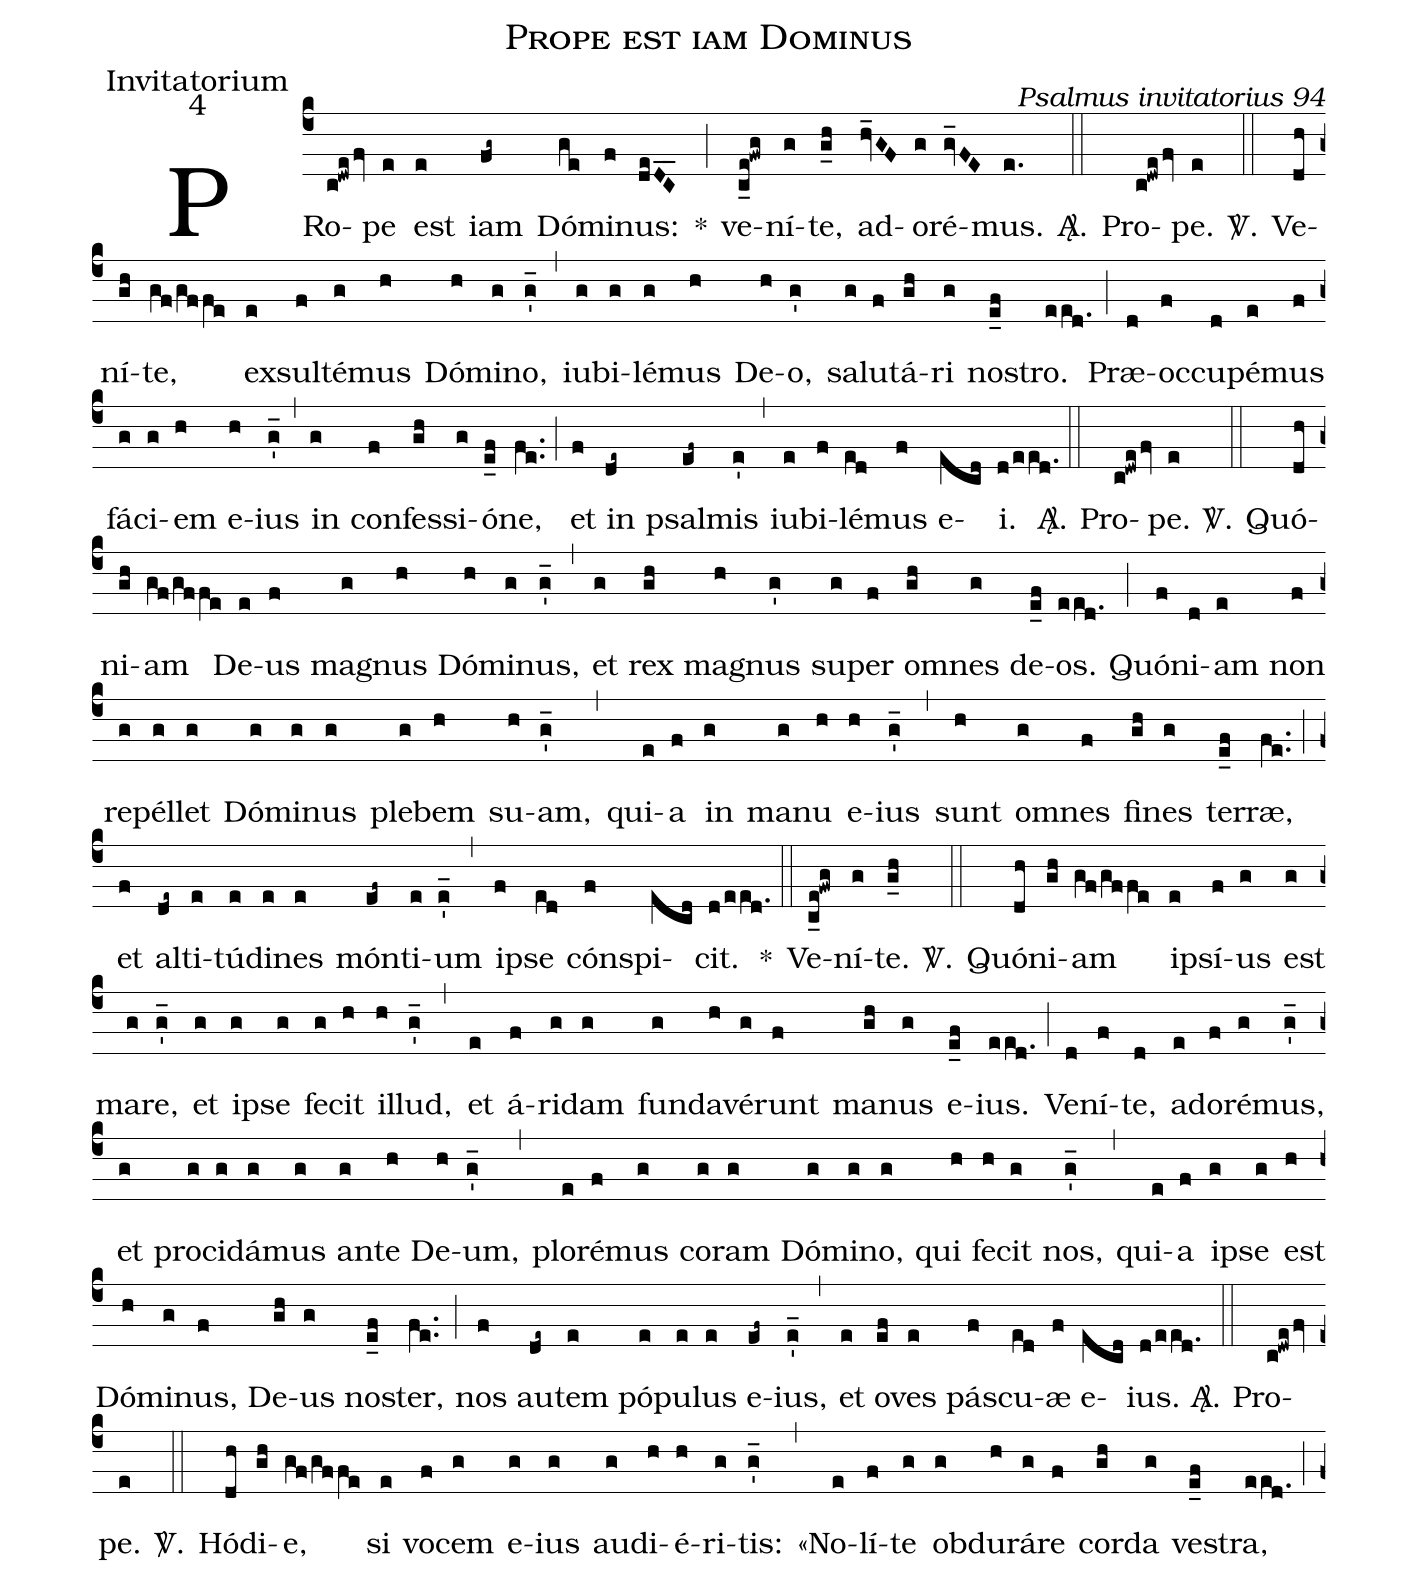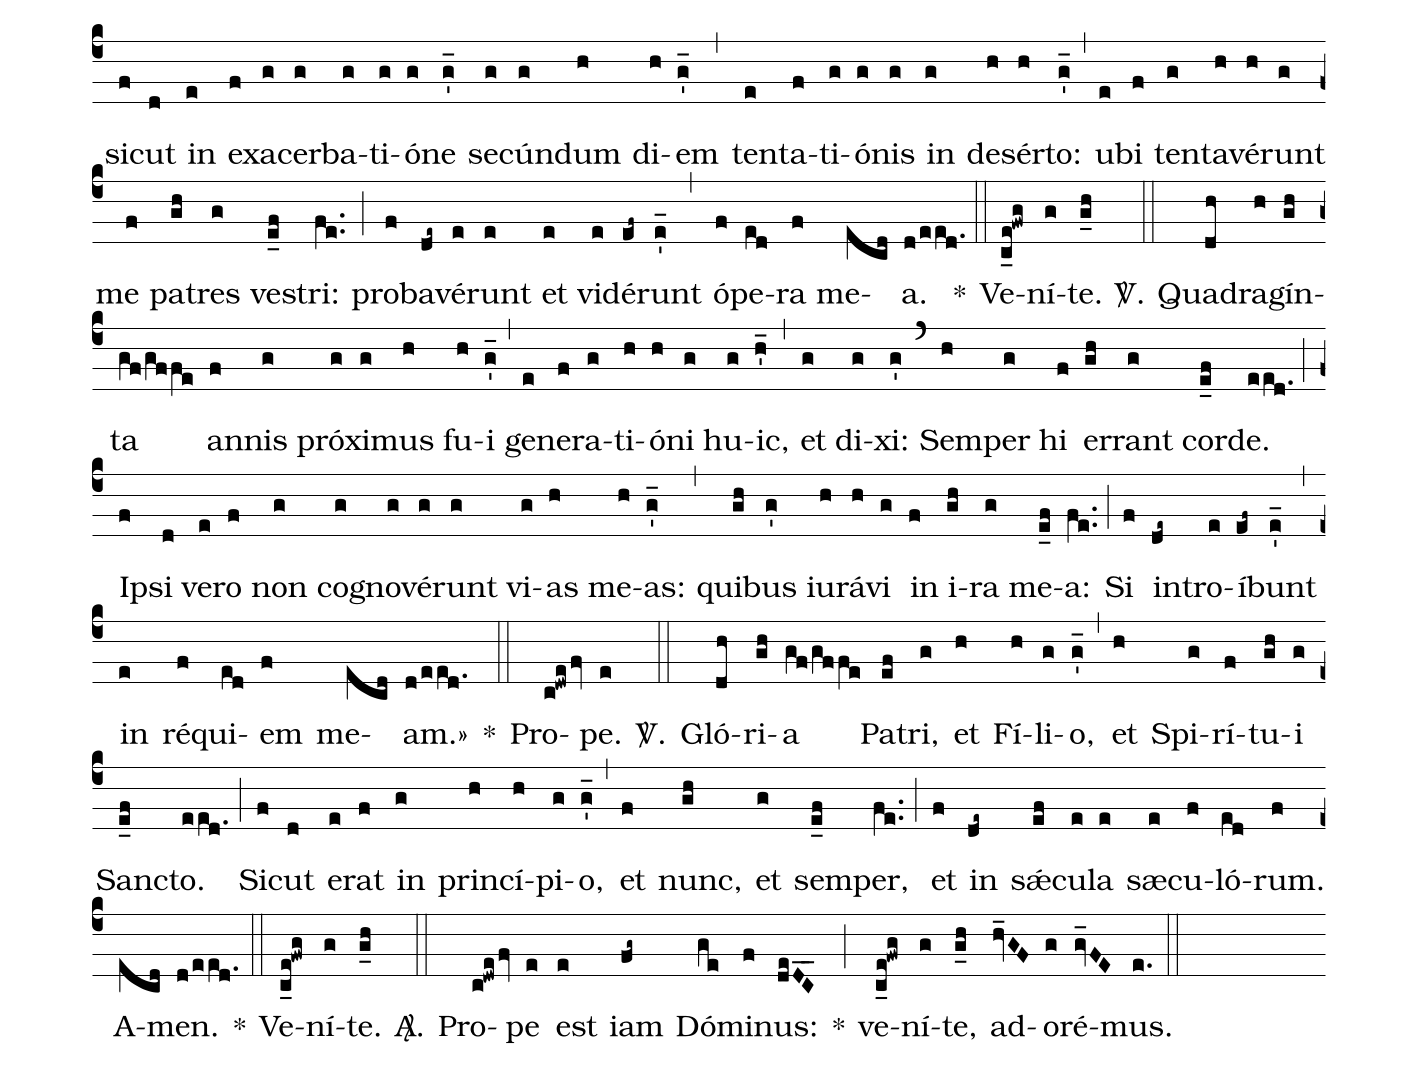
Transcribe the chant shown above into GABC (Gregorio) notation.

name:Prope est iam Dominus;
office-part:Invitatorium;
mode:4;
commentary:Psalmus invitatorius 94;
%%
(c4)
PRo(c!dwefv)pe(e) est(e) iam(fg~) Dó(ge)mi(f)nus:(deDC__) *(;)
ve(c_e!fwg)ní(g)te,(g_h) ad(hv_GF)o(g)ré(gv_FE)mus.(e.) <sp>A/</sp>.(::)

Pro(c!dwefv)pe.(e) <sp>V/</sp>.(::)

Ve(dh)ní(gh)te,(gf/gf/fe) ex(e)sul(f)té(g)mus(h) Dó(h)mi(g)no,(g_') (,)
iu(g)bi(g)lé(g)mus(h) De(h)o,(g') sa(g)lu(f)tá(gh)ri(g) no(e_f)stro.(eed.) (;)
Præ(d)oc(f)cu(d)pé(e)mus(f) fá(g)ci(g)em(h) e(h)ius(g_') (,)
in(g) con(f)fes(gh)si(g)ó(e_f)ne,(fe..) (;)
et(f) in(de~) psal(ef~)mis(e') (,)
iu(e)bi(f)lé(ed)mus(f) e(ecd)i.(d/eed.) <sp>A/</sp>.(::)

Pro(c!dwefv)pe.(e) <sp>V/</sp>.(::)

Quó(dh)ni(gh)am(gf/gf/fe) De(e)us(f) ma(g)gnus(h) Dó(h)mi(g)nus,(g_') (,)
et(g) rex(gh) ma(h)gnus(g') su(g)per(f) om(gh)nes(g) de(e_f)os.(eed.) (;)
Quó(f)ni(d)am(e) non(f) re(g)pél(g)let(g) Dó(g)mi(g)nus(g) ple(g)bem(h) su(h)am,(g_') (,)
qui(e)a(f) in(g) ma(g)nu(h) e(h)ius(g_') (,)
sunt(h) om(g)nes(f) fi(gh)nes(g) ter(e_f)ræ,(fe..) (;)
et(f) al(de~)ti(e)tú(e)di(e)nes(e) món(ef~)ti(e)um(e_') (,)
i(f)pse(ed) cón(f)spi(ecd)cit.(d/eed.) *(::)

Ve(c_e!fwg)ní(g)te.(g_h) <sp>V/</sp>.(::)

Quó(dh)ni(gh)am(gf/gf/fe) i(e)psí(f)us(g) est(g) ma(g)re,(g_') et(g) i(g)pse(g) fe(g)cit(h) il(h)lud,(g_') (,)
et(e) á(f)ri(g)dam(g) fun(g)da(h)vé(g)runt(f) ma(gh)nus(g) e(e_f)ius.(eed.) (;)
Ve(d)ní(f)te,(d) ad(e)o(f)ré(g)mus,(g_') et(g) pro(g)ci(g)dá(g)mus(g) an(g)te(h) De(h)um,(g_') (,)
plo(e)ré(f)mus(g) co(g)ram(g) Dó(g)mi(g)no,(g) qui(h) fe(h)cit(g) nos,(g_') (,)
qui(e)a(f) i(g)pse(g) est(h) Dó(h)mi(g)nus,(f) De(gh)us(g) no(e_f)ster,(fe..) (;)
nos(f) au(de~)tem(e) pó(e)pu(e)lus(e) e(ef~)ius,(e_') (,)
et(e) o(ef)ves(e) pá(f)scu(ed)æ(f) e(ecd)ius.(d/eed.) <sp>A/</sp>.(::)

Pro(c!dwefv)pe.(e) <sp>V/</sp>.(::)

Hó(dh)di(gh)e,(gf/gf/fe) si(e) vo(f)cem(g) e(g)ius(g) au(g)di(h)é(h)ri(g)tis:(g_') (,)
«No(e)lí(f)te(g) ob(g)du(h)rá(g)re(f) cor(gh)da(g) ve(e_f)stra,(eed.) (;)
si(f)cut(d) in(e) ex(f)a(g)cer(g)ba(g)ti(g)ó(g)ne(g_') se(g)cún(g)dum(h) di(h)em(g_') (,)
ten(e)ta(f)ti(g)ó(g)nis(g) in(g) de(h)sér(h)to:(g_') (,)
u(e)bi(f) ten(g)ta(h)vé(h)runt(g) me(f) pa(gh)tres(g) ve(e_f)stri:(fe..) (;)
pro(f)ba(de~)vé(e)runt(e) et(e) vi(e)dé(ef~)runt(e_') (,)
ó(f)pe(ed)ra(f) me(ecd)a.(d/eed.) *(::)

Ve(c_e!fwg)ní(g)te.(g_h) <sp>V/</sp>.(::)

Qua(dh)dra(h)gín(gh)ta(gf/gf/fe) an(f)nis(g) pró(g)xi(g)mus(h) fu(h)i(g_') (,)
ge(e)ne(f)ra(g)ti(h)ó(h)ni(g) hu(g)ic,(h_') (,)
et(g) di(g)xi:(g') (`)
Sem(h)per(g) hi(f) er(gh)rant(g) cor(e_f)de.(eed.) (;)
I(f)psi(d) ve(e)ro(f) non(g) co(g)gno(g)vé(g)runt(g) vi(g)as(h) me(h)as:(g_') (,)
qui(gh)bus(g') iu(h)rá(h)vi(g) in(f) i(gh)ra(g) me(e_f)a:(fe..) (;)
Si(f) in(de~)tro(e)í(ef~)bunt(e_') (,)
in(e) ré(f)qui(ed)em(f) me(ecd)am.»(d/eed.) *(::)

Pro(c!dwefv)pe.(e) <sp>V/</sp>.(::)

Gló(dh)ri(gh)a(gf/gf/fe) Pa(ef)tri,(g) et(h) Fí(h)li(g)o,(g_') (,)
et(h) Spi(g)rí(f)tu(gh)i(g) San(e_f)cto.(eed.) (;)
Si(f)cut(d) e(e)rat(f) in(g) prin(h)cí(h)pi(g)o,(g_') (,)
et(f) nunc,(gh) et(g) sem(e_f)per,(fe..) (;)
et(f) in(de~) s{ǽ}(ef)cu(e)la(e) sæ(e)cu(f)ló(ed)rum.(f) A(ecd)men.(d/eed.) *(::)

Ve(c_e!fwg)ní(g)te.(g_h) <sp>A/</sp>.(::)

Pro(c!dwefv)pe(e) est(e) iam(fg~) Dó(ge)mi(f)nus:(deDC__) *(;)
ve(c_e!fwg)ní(g)te,(g_h) ad(hv_GF)o(g)ré(gv_FE)mus.(e.) (::)
